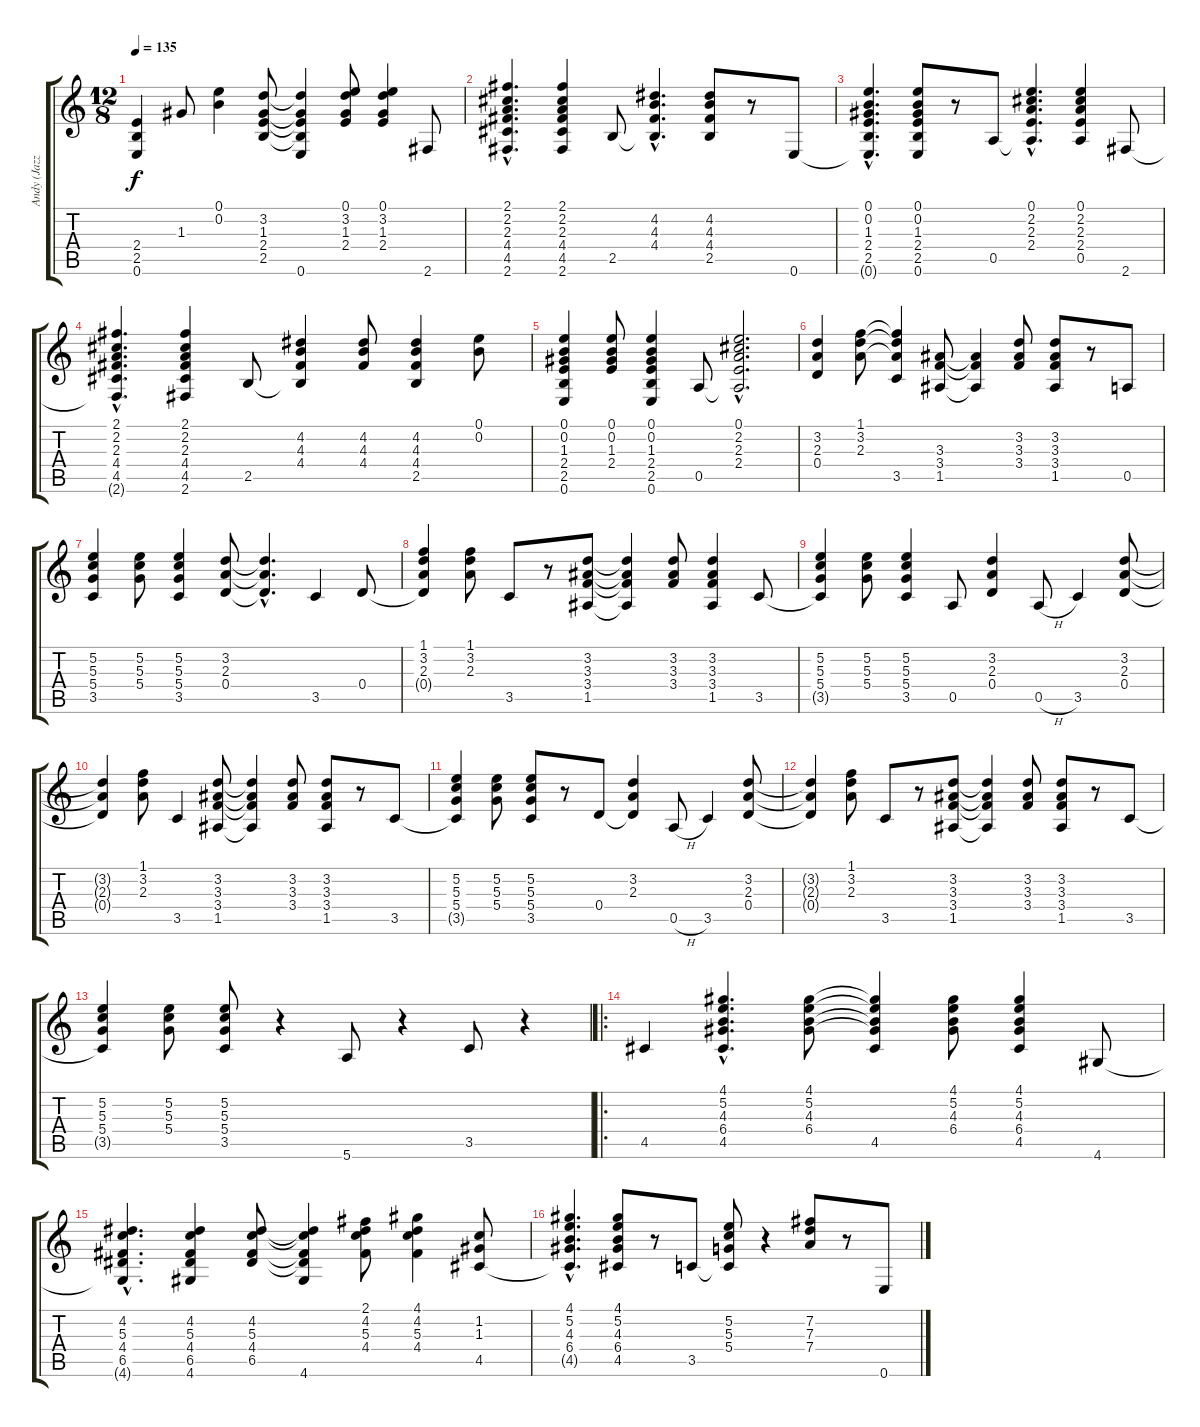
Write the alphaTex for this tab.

\track ("Andy (Jazz Guitar)" "Andy (Jazz") {instrument acousticguitarsteel}
\staff {score tabs}
\tuning (E4 B3 G3 D3 A2 E2) {hide}
\ts (12 8)
\tempo 135
\clef g2
\ks c
(2.4 2.5 0.6).4{dy f} 1.3.8 (0.1 0.2).4 (3.2 1.3 2.4 2.5).8 (3.2{t} 1.3{t} 2.4{t} 2.5{t} 0.6).4 (0.1 3.2 1.3 2.4).8 (0.1 3.2 1.3 2.4).4 2.6.8 |
(2.1{hac} 2.2{hac} 2.3{hac} 4.4{hac} 4.5{hac} 2.6{hac}).4{d} (2.1 2.2 2.3 4.4 4.5 2.6).4 2.5.8 (4.2{hac} 4.3{hac} 4.4{hac} 2.5{hac t}).4{d} (4.2 4.3 4.4 2.5).8 r.8 0.6.8 |
(0.1{hac} 0.2{hac} 1.3{hac} 2.4{hac} 2.5{hac} 0.6{hac t}).4{d} (0.1 0.2 1.3 2.4 2.5 0.6).8 r.8 0.5.8 (0.1{hac} 2.2{hac} 2.3{hac} 2.4{hac} 0.5{hac t}).4{d} (0.1 2.2 2.3 2.4 0.5).4 2.6.8 |
(2.1{hac} 2.2{hac} 2.3{hac} 4.4{hac} 4.5{hac} 2.6{hac t}).4{d} (2.1 2.2 2.3 4.4 4.5 2.6).4 2.5.8 (4.2 4.3 4.4 2.5{t}).4 (4.2 4.3 4.4).8 (4.2 4.3 4.4 2.5).4 (0.1 0.2).8 |
(0.1 0.2 1.3 2.4 2.5 0.6).4 (0.1 0.2 1.3 2.4).8 (0.1 0.2 1.3 2.4 2.5 0.6).4 0.5.8 (0.1{hac} 2.2{hac} 2.3{hac} 2.4{hac} 0.5{hac t}).2{d} |
(3.2 2.3 0.4).4 (1.1 3.2 2.3).8 (1.1{t} 3.2{t} 2.3{t} 3.5).4 (3.3 3.4 1.5).8 (3.3{t} 3.4{t} 1.5{t}).4 (3.2 3.3 3.4).8 (3.2 3.3 3.4 1.5).8 r.8 0.5.8 |
(5.2 5.3 5.4 3.5).4 (5.2 5.3 5.4).8 (5.2 5.3 5.4 3.5).4 (3.2 2.3 0.4).8 (3.2{hac t} 2.3{hac t} 0.4{hac t}).4{d} 3.5.4 0.4.8 |
(1.1 3.2 2.3 0.4{t}).4 (1.1 3.2 2.3).8 3.5.8 r.8 (3.2 3.3 3.4 1.5).8 (3.2{t} 3.3{t} 3.4{t} 1.5{t}).4 (3.2 3.3 3.4).8 (3.2 3.3 3.4 1.5).4 3.5.8 |
(5.2 5.3 5.4 3.5{t}).4 (5.2 5.3 5.4).8 (5.2 5.3 5.4 3.5).4 0.5.8 (3.2 2.3 0.4).4 0.5{h}.8 3.5.4 (3.2 2.3 0.4).8 |
(3.2{t} 2.3{t} 0.4{t}).4 (1.1 3.2 2.3).8 3.5.4 (3.2 3.3 3.4 1.5).8 (3.2{t} 3.3{t} 3.4{t} 1.5{t}).4 (3.2 3.3 3.4).8 (3.2 3.3 3.4 1.5).8 r.8 3.5.8 |
(5.2 5.3 5.4 3.5{t}).4 (5.2 5.3 5.4).8 (5.2 5.3 5.4 3.5).8 r.8 0.4.8 (3.2 2.3 0.4{t}).4 0.5{h}.8 3.5.4 (3.2 2.3 0.4).8 |
(3.2{t} 2.3{t} 0.4{t}).4 (1.1 3.2 2.3).8 3.5.8 r.8 (3.2 3.3 3.4 1.5).8 (3.2{t} 3.3{t} 3.4{t} 1.5{t}).4 (3.2 3.3 3.4).8 (3.2 3.3 3.4 1.5).8 r.8 3.5.8 |
(5.2 5.3 5.4 3.5{t}).4 (5.2 5.3 5.4).8 (5.2 5.3 5.4 3.5).8 r.4 5.6.8 r.4 3.5.8 r.4 |
\ro
4.5.4 (4.1{hac} 5.2{hac} 4.3{hac} 6.4{hac} 4.5{hac}).4{d} (4.1 5.2 4.3 6.4).8 (4.1{t} 5.2{t} 4.3{t} 6.4{t} 4.5).4 (4.1 5.2 4.3 6.4).8 (4.1 5.2 4.3 6.4 4.5).4 4.6.8 |
(4.2{hac} 5.3{hac} 4.4{hac} 6.5{hac} 4.6{hac t}).4{d} (4.2 5.3 4.4 6.5 4.6).4 (4.2 5.3 4.4 6.5).8 (4.2{t} 5.3{t} 4.4{t} 6.5{t} 4.6).4 (2.1 4.2 5.3 4.4).8 (4.1 4.2 5.3 4.4).4 (1.2 1.3 4.5).8 |
(4.1{hac} 5.2{hac} 4.3{hac} 6.4{hac} 4.5{hac t}).4{d} (4.1 5.2 4.3 6.4 4.5).8 r.8 3.5.8 (5.2 5.3 5.4 3.5{t}).8 r.4 (7.2 7.3 7.4).8 r.8 0.6.8
